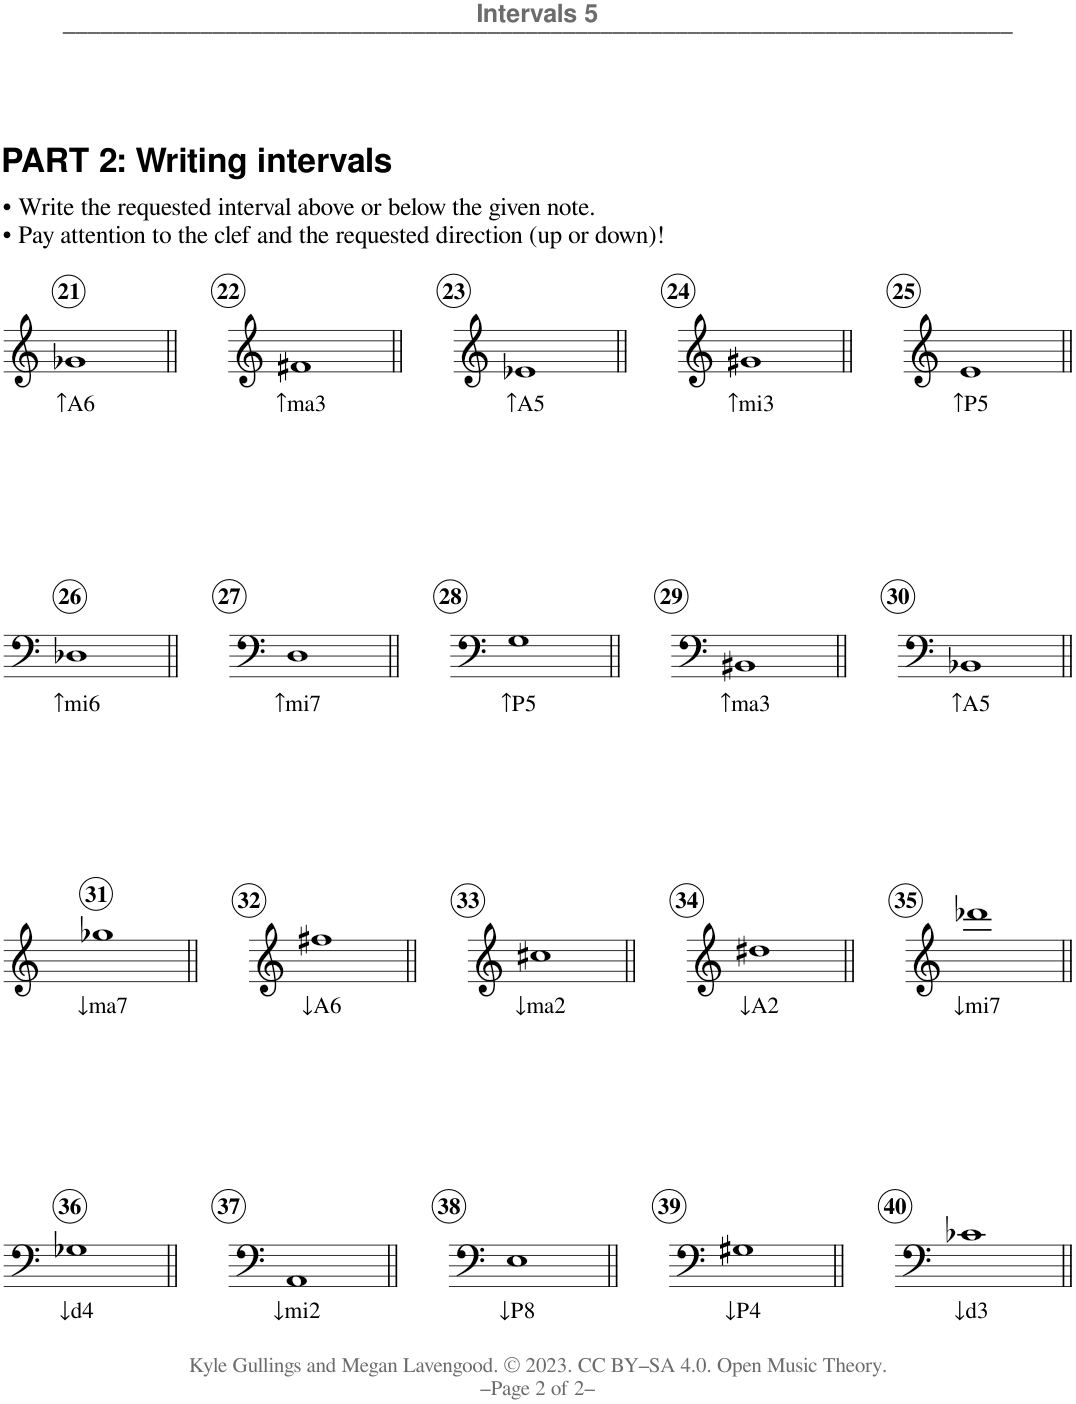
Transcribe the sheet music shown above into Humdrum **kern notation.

**kern	**text
*part1	*part1
*staff1	*staff1
!!LO:PB:g=z
*clefG2	*
*k[]	*
!!LO:REH:place=s1:a:B:cj:enc=circle:fs=11:t=21
=21	=21
!	!LO:LY:b
1g-X	↑A6
!!LO:REH:place=s1:a:B:cj:enc=circle:fs=11:t=22
=22||	=22||
!	!LO:LY:b
1f#X	↑ma3
!!LO:REH:place=s1:a:B:cj:enc=circle:fs=11:t=23
=23||	=23||
!	!LO:LY:b
1e-X	↑A5
!!LO:REH:place=s1:a:B:cj:enc=circle:fs=11:t=24
=24||	=24||
!	!LO:LY:b
1g#X	↑mi3
!!LO:REH:place=s1:a:B:cj:enc=circle:fs=11:t=25
=25||	=25||
!	!LO:LY:b
1e	↑P5
!!LO:LB:g=z
!!LO:REH:place=s1:a:B:cj:enc=circle:fs=11:t=26
=26||	=26||
*clefF4	*
!	!LO:LY:b
1D-X	↑mi6
!!LO:REH:place=s1:a:B:cj:enc=circle:fs=11:t=27
=27||	=27||
!	!LO:LY:b
1D	↑mi7
!!LO:REH:place=s1:a:B:cj:enc=circle:fs=11:t=28
=28||	=28||
!	!LO:LY:b
1G	↑P5
!!LO:REH:place=s1:a:B:cj:enc=circle:fs=11:t=29
=29||	=29||
!	!LO:LY:b
1BB#X	↑ma3
!!LO:REH:place=s1:a:B:cj:enc=circle:fs=11:t=30
=30||	=30||
!	!LO:LY:b
1BB-X	↑A5
!!LO:LB:g=z
!!LO:REH:place=s1:a:B:cj:enc=circle:fs=11:t=31
=31||	=31||
*clefG2	*
!	!LO:LY:b
1gg-X	↓ma7
!!LO:REH:place=s1:a:B:cj:enc=circle:fs=11:t=32
=32||	=32||
!	!LO:LY:b
1ff#X	↓A6
!!LO:REH:place=s1:a:B:cj:enc=circle:fs=11:t=33
=33||	=33||
!	!LO:LY:b
1cc#X	↓ma2
!!LO:REH:place=s1:a:B:cj:enc=circle:fs=11:t=34
=34||	=34||
!	!LO:LY:b
1dd#X	↓A2
!!LO:REH:place=s1:a:B:cj:enc=circle:fs=11:t=35
=35||	=35||
!	!LO:LY:b
1ddd-X	↓mi7
!!LO:LB:g=z
!!LO:REH:place=s1:a:B:cj:enc=circle:fs=11:t=36
=36||	=36||
*clefF4	*
!	!LO:LY:b
1G-X	↓d4
!!LO:REH:place=s1:a:B:cj:enc=circle:fs=11:t=37
=37||	=37||
!	!LO:LY:b
1AA	↓mi2
!!LO:REH:place=s1:a:B:cj:enc=circle:fs=11:t=38
=38||	=38||
!	!LO:LY:b
1E	↓P8
!!LO:REH:place=s1:a:B:cj:enc=circle:fs=11:t=39
=39||	=39||
!	!LO:LY:b
1G#X	↓P4
!!LO:REH:place=s1:a:B:cj:enc=circle:fs=11:t=40
=40||	=40||
!	!LO:LY:b
1c-X	↓d3
=||	=||
*-	*-
